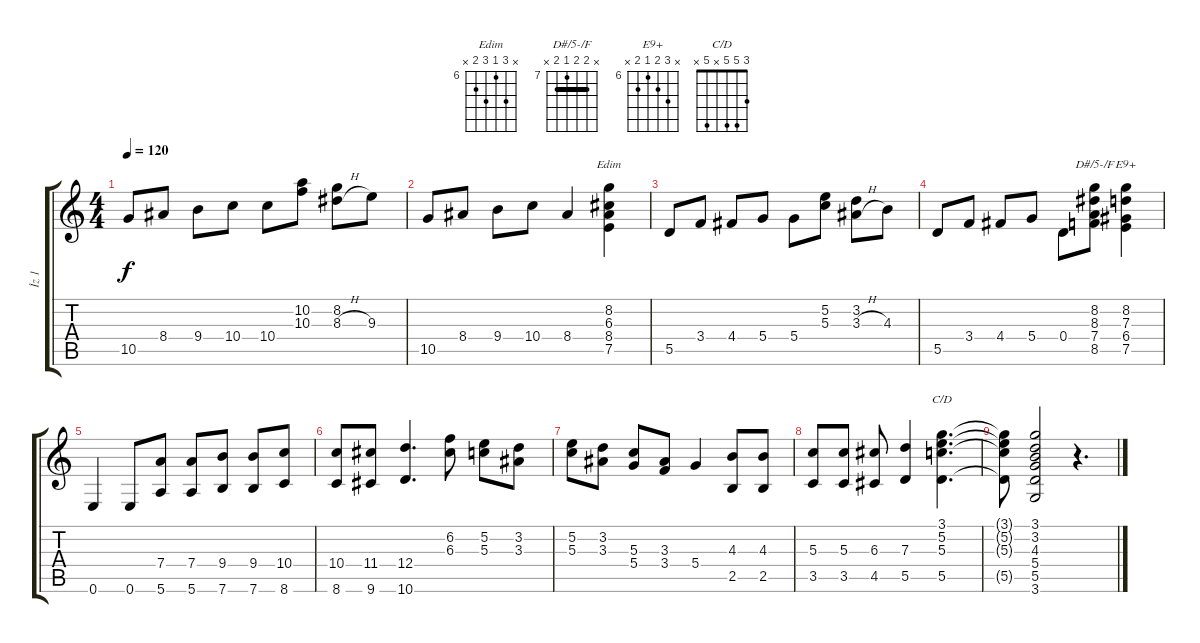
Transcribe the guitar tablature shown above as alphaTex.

\track ("İz 1" "İz 1") {instrument electricguitarjazz}
\staff {score tabs}
\tuning (E4 B3 G3 D3 A2 E2) {hide}
\chord ("Edim" x 8 6 8 7 x) {firstfret 6}
\chord ("D#/5-/F" x 8 8 7 8 x) {firstfret 7 barre 8}
\chord ("E9+" x 8 7 6 7 x) {firstfret 6}
\chord ("C/D" 3 5 5 x 5 x)
\ts (4 4)
\tempo 120
\clef g2
\ks c
10.5.8{dy f} 8.4.8 9.4.8 10.4.8 10.4.8 (10.2 10.3).8 (8.2 8.3{h}).8 9.3.8 |
10.5.8 8.4.8 9.4.8 10.4.8 8.4.4 (8.2 6.3 8.4 7.5).4{ch "Edim"} |
5.5.8 3.4.8 4.4.8 5.4.8 5.4.8 (5.2 5.3).8 (3.2 3.3{h}).8 4.3.8 |
5.5.8 3.4.8 4.4.8 5.4.8 0.4.8 (8.2 8.3 7.4 8.5).8{ch "D#/5-/F"} (8.2 7.3 6.4 7.5).4{ch "E9+"} |
0.6.4 0.6.8 (7.4 5.6).8 (7.4 5.6).8 (9.4 7.6).8 (9.4 7.6).8 (10.4 8.6).8 |
(10.4 8.6).8 (11.4 9.6).8 (12.4 10.6).4{d} (6.2 6.3).8 (5.2 5.3).8 (3.2 3.3).8 |
(5.2 5.3).8 (3.2 3.3).8 (5.3 5.4).8 (3.3 3.4).8 5.4.4 (4.3 2.5).8 (4.3 2.5).8 |
(5.3 3.5).8 (5.3 3.5).8 (6.3 4.5).8 (7.3 5.5).4 (3.1 5.2 5.3 5.5).4{d ch "C/D"} |
(3.1{t} 5.2{t} 5.3{t} 5.5{t}).8 (3.1 3.2 4.3 5.4 5.5 3.6).2 r.4{d}
